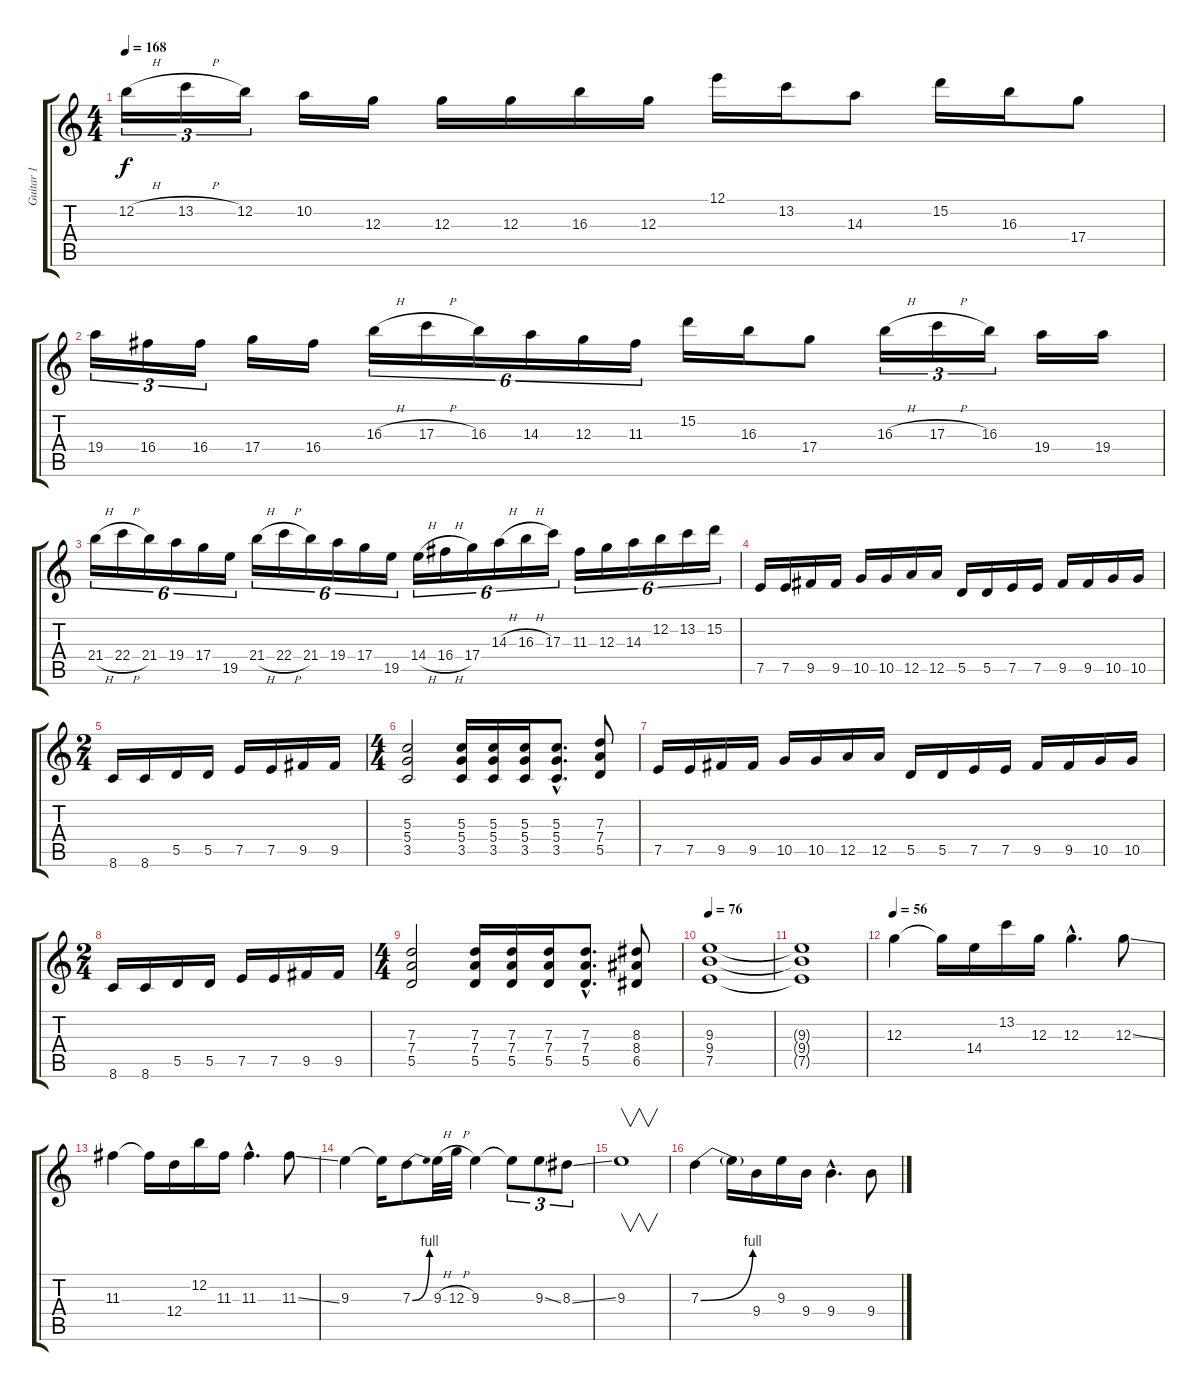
\track ("Guitar 1" "Guitar 1") {instrument distortionguitar}
\staff {score tabs}
\tuning (E4 B3 G3 D3 A2 E2) {hide}
\ts (4 4)
\tempo 168
\clef g2
\ks c
12.2{h}.16{tu (3 2) dy f} 13.2{h}.16{tu (3 2)} 12.2.16{tu (3 2)} 10.2.16 12.3.16 12.3.16 12.3.16 16.3.16 12.3.16 12.1.16 13.2.16 14.3.8 15.2.16 16.3.16 17.4.8 |
19.4.16{tu (3 2)} 16.4.16{tu (3 2)} 16.4.16{tu (3 2)} 17.4.16 16.4.16 16.3{h}.16{tu (6 4)} 17.3{h}.16{tu (6 4)} 16.3.16{tu (6 4)} 14.3.16{tu (6 4)} 12.3.16{tu (6 4)} 11.3.16{tu (6 4)} 15.2.16 16.3.16 17.4.8 16.3{h}.16{tu (3 2)} 17.3{h}.16{tu (3 2)} 16.3.16{tu (3 2)} 19.4.16 19.4.16 |
21.4{h}.16{tu (6 4)} 22.4{h}.16{tu (6 4)} 21.4.16{tu (6 4)} 19.4.16{tu (6 4)} 17.4.16{tu (6 4)} 19.5.16{tu (6 4)} 21.4{h}.16{tu (6 4)} 22.4{h}.16{tu (6 4)} 21.4.16{tu (6 4)} 19.4.16{tu (6 4)} 17.4.16{tu (6 4)} 19.5.16{tu (6 4)} 14.4{h}.16{tu (6 4)} 16.4{h}.16{tu (6 4)} 17.4.16{tu (6 4)} 14.3{h}.16{tu (6 4)} 16.3{h}.16{tu (6 4)} 17.3.16{tu (6 4)} 11.3.16{tu (6 4)} 12.3.16{tu (6 4)} 14.3.16{tu (6 4)} 12.2.16{tu (6 4)} 13.2.16{tu (6 4)} 15.2.16{tu (6 4)} |
7.5.16 7.5.16 9.5.16 9.5.16 10.5.16 10.5.16 12.5.16 12.5.16 5.5.16 5.5.16 7.5.16 7.5.16 9.5.16 9.5.16 10.5.16 10.5.16 |
\ts (2 4)
8.6.16 8.6.16 5.5.16 5.5.16 7.5.16 7.5.16 9.5.16 9.5.16 |
\ts (4 4)
(5.3 5.4 3.5).2 (5.3 5.4 3.5).16 (5.3 5.4 3.5).16 (5.3 5.4 3.5).16 (5.3{hac} 5.4{hac} 3.5{hac}).8{d} (7.3 7.4 5.5).8 |
7.5.16 7.5.16 9.5.16 9.5.16 10.5.16 10.5.16 12.5.16 12.5.16 5.5.16 5.5.16 7.5.16 7.5.16 9.5.16 9.5.16 10.5.16 10.5.16 |
\ts (2 4)
8.6.16 8.6.16 5.5.16 5.5.16 7.5.16 7.5.16 9.5.16 9.5.16 |
\ts (4 4)
(7.3 7.4 5.5).2 (7.3 7.4 5.5).16 (7.3 7.4 5.5).16 (7.3 7.4 5.5).16 (7.3{hac} 7.4{hac} 5.5{hac}).8{d} (8.3 8.4 6.5).8 |
\tempo 76
(9.3 9.4 7.5).1 |
(9.3{t} 9.4{t} 7.5{t}).1 |
\tempo 56
12.3.4{balance 16 instrument electricguitarjazz} 12.3{t}.16 14.4.16 13.2.16 12.3.16 12.3{hac}.4{d} 12.3{ss}.8 |
11.3.4 11.3{t}.16 12.4.16 12.2.16 11.3.16 11.3{hac}.4{d} 11.3{ss}.8 |
9.3.4 9.3{t}.16 7.3{be (bend 0 0 60 4)}.8 9.3{h}.32 12.3{h}.32 9.3.4 9.3{t}.8{tu (3 2)} 9.3{ss}.8{tu (3 2)} 8.3{ss}.8{tu (3 2)} |
9.3.1{v} |
7.3{be (bend 0 0 60 4)}.4 7.3{t}.16 9.4.16 9.3.16 9.4.16 9.4{hac}.4{d} 9.4{ss}.8
